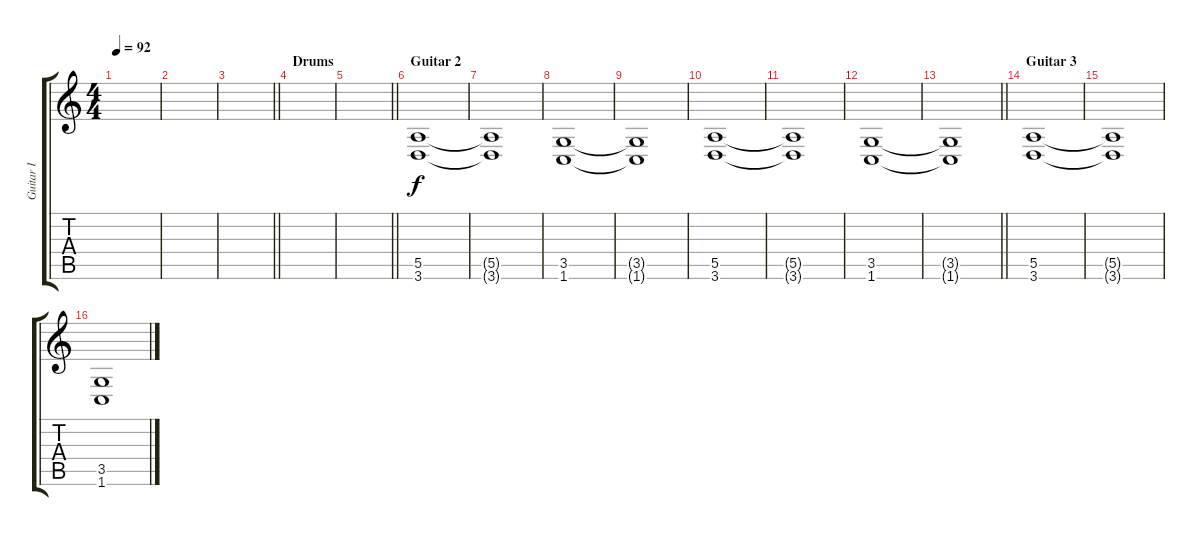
\track ("Guitar I" "Guitar I") {instrument distortionguitar}
\staff {score tabs}
\tuning (B3 Gb3 D3 A2 E2 B1) {hide}
\ts (4 4)
\tempo 92
\clef g2
\ks c
|
|
\barLineRight lightlight
|
\section ("" "Drums")
|
\barLineRight lightlight
|
\section ("" "Guitar 2")
(5.5 3.6).1 |
(5.5{t} 3.6{t}).1 |
(3.5 1.6).1 |
(3.5{t} 1.6{t}).1 |
(5.5 3.6).1 |
(5.5{t} 3.6{t}).1 |
(3.5 1.6).1 |
\barLineRight lightlight
(3.5{t} 1.6{t}).1 |
\section ("" "Guitar 3")
(5.5 3.6).1 |
(5.5{t} 3.6{t}).1 |
(3.5 1.6).1
